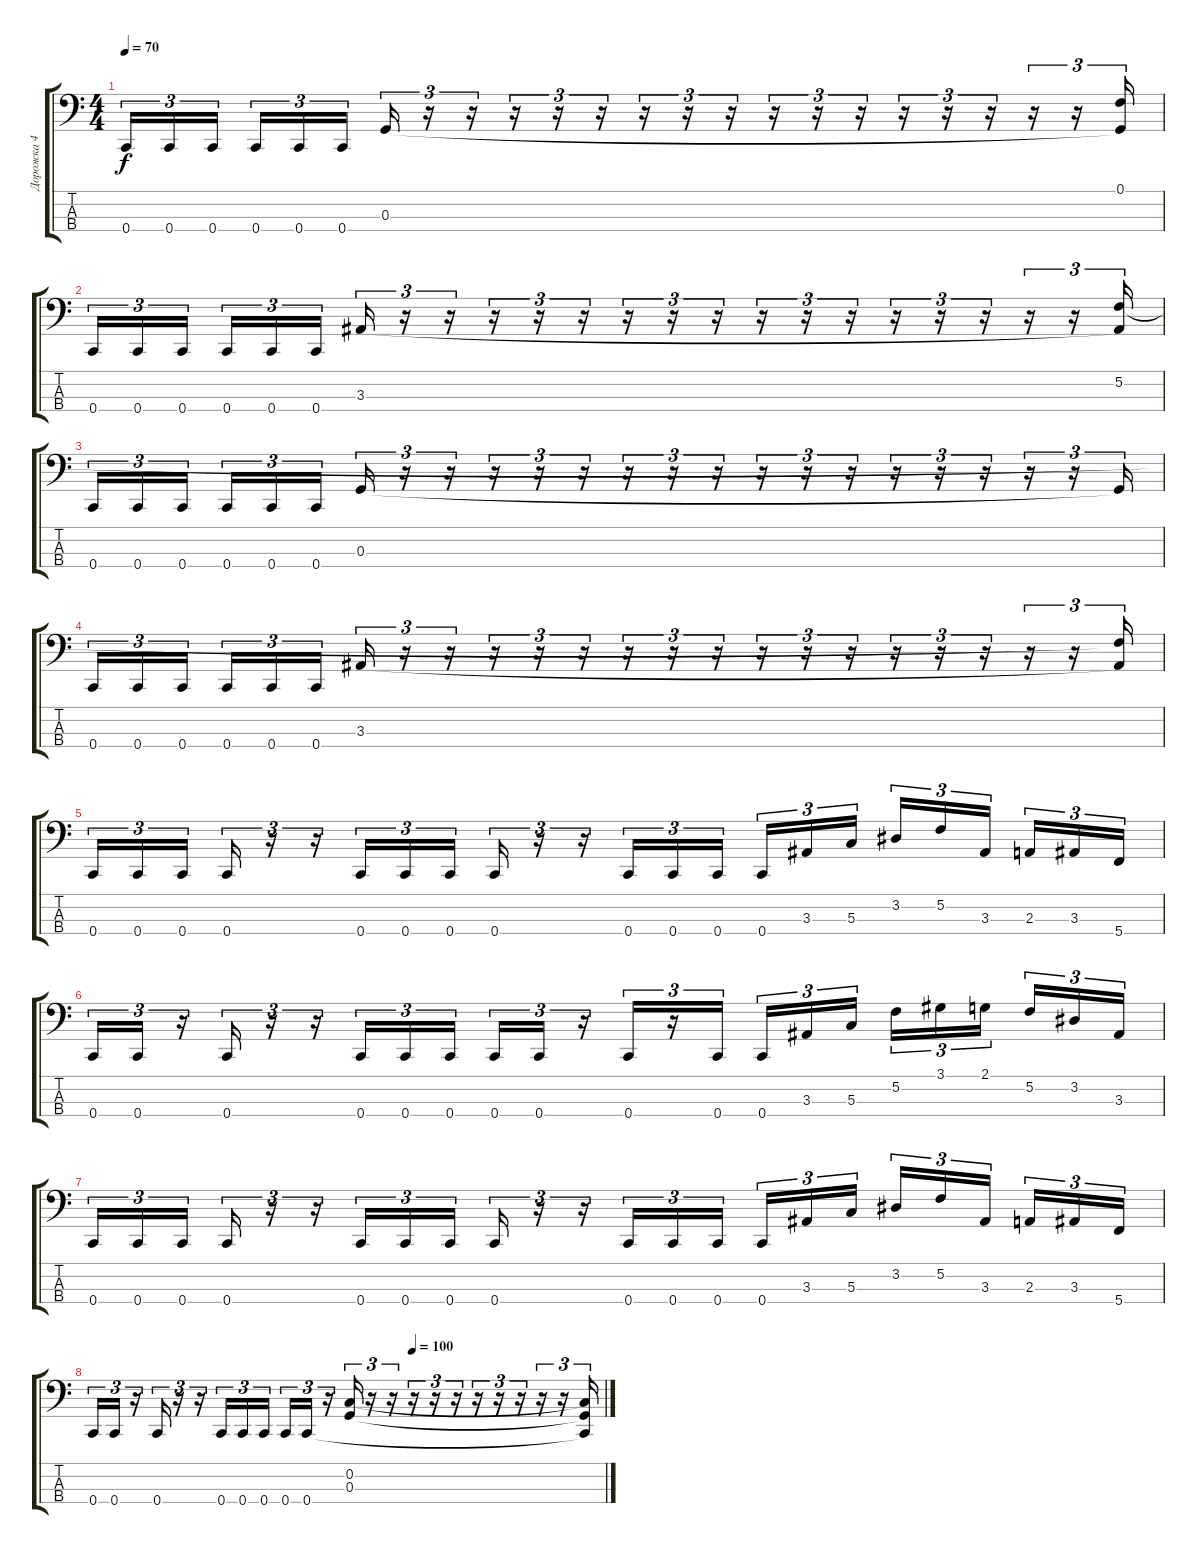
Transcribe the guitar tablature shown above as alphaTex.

\track ("Дорожка 4" "Дорожка 4") {instrument electricbassfinger}
\staff {score tabs}
\tuning (F2 C2 G1 C1) {hide}
\ts (4 4)
\tempo 70
\clef f4
\ks c
0.4.16{tu (3 2) dy f} 0.4.16{tu (3 2)} 0.4.16{tu (3 2) beam splitsecondary} 0.4.16{tu (3 2)} 0.4.16{tu (3 2)} 0.4.16{tu (3 2)} 0.3.16{tu (3 2)} r.16{tu (3 2)} r.16{tu (3 2)} r.16{tu (3 2)} r.16{tu (3 2)} r.16{tu (3 2)} r.16{tu (3 2)} r.16{tu (3 2)} r.16{tu (3 2)} r.16{tu (3 2)} r.16{tu (3 2)} r.16{tu (3 2)} r.16{tu (3 2)} r.16{tu (3 2)} r.16{tu (3 2)} r.16{tu (3 2)} r.16{tu (3 2)} (0.1 0.3{t}).16{tu (3 2)} |
0.4.16{tu (3 2)} 0.4.16{tu (3 2)} 0.4.16{tu (3 2) beam splitsecondary} 0.4.16{tu (3 2)} 0.4.16{tu (3 2)} 0.4.16{tu (3 2)} 3.3.16{tu (3 2)} r.16{tu (3 2)} r.16{tu (3 2)} r.16{tu (3 2)} r.16{tu (3 2)} r.16{tu (3 2)} r.16{tu (3 2)} r.16{tu (3 2)} r.16{tu (3 2)} r.16{tu (3 2)} r.16{tu (3 2)} r.16{tu (3 2)} r.16{tu (3 2)} r.16{tu (3 2)} r.16{tu (3 2)} r.16{tu (3 2)} r.16{tu (3 2)} (5.2{t} 3.3{t}).16{tu (3 2)} |
0.4.16{tu (3 2)} 0.4.16{tu (3 2)} 0.4.16{tu (3 2) beam splitsecondary} 0.4.16{tu (3 2)} 0.4.16{tu (3 2)} 0.4.16{tu (3 2)} 0.3.16{tu (3 2)} r.16{tu (3 2)} r.16{tu (3 2)} r.16{tu (3 2)} r.16{tu (3 2)} r.16{tu (3 2)} r.16{tu (3 2)} r.16{tu (3 2)} r.16{tu (3 2)} r.16{tu (3 2)} r.16{tu (3 2)} r.16{tu (3 2)} r.16{tu (3 2)} r.16{tu (3 2)} r.16{tu (3 2)} r.16{tu (3 2)} r.16{tu (3 2)} 0.3{t}.16{tu (3 2)} |
0.4.16{tu (3 2)} 0.4.16{tu (3 2)} 0.4.16{tu (3 2) beam splitsecondary} 0.4.16{tu (3 2)} 0.4.16{tu (3 2)} 0.4.16{tu (3 2)} 3.3.16{tu (3 2)} r.16{tu (3 2)} r.16{tu (3 2)} r.16{tu (3 2)} r.16{tu (3 2)} r.16{tu (3 2)} r.16{tu (3 2)} r.16{tu (3 2)} r.16{tu (3 2)} r.16{tu (3 2)} r.16{tu (3 2)} r.16{tu (3 2)} r.16{tu (3 2)} r.16{tu (3 2)} r.16{tu (3 2)} r.16{tu (3 2)} r.16{tu (3 2)} (5.2{t} 3.3{t}).16{tu (3 2)} |
0.4.16{tu (3 2)} 0.4.16{tu (3 2)} 0.4.16{tu (3 2) beam splitsecondary} 0.4.16{tu (3 2)} r.16{tu (3 2)} r.16{tu (3 2)} 0.4.16{tu (3 2)} 0.4.16{tu (3 2)} 0.4.16{tu (3 2) beam splitsecondary} 0.4.16{tu (3 2)} r.16{tu (3 2)} r.16{tu (3 2)} 0.4.16{tu (3 2)} 0.4.16{tu (3 2)} 0.4.16{tu (3 2) beam splitsecondary} 0.4.16{tu (3 2)} 3.3.16{tu (3 2)} 5.3.16{tu (3 2)} 3.2.16{tu (3 2)} 5.2.16{tu (3 2)} 3.3.16{tu (3 2) beam splitsecondary} 2.3.16{tu (3 2)} 3.3.16{tu (3 2)} 5.4.16{tu (3 2)} |
0.4.16{tu (3 2)} 0.4.16{tu (3 2)} r.16{tu (3 2)} 0.4.16{tu (3 2)} r.16{tu (3 2)} r.16{tu (3 2)} 0.4.16{tu (3 2)} 0.4.16{tu (3 2)} 0.4.16{tu (3 2) beam splitsecondary} 0.4.16{tu (3 2)} 0.4.16{tu (3 2)} r.16{tu (3 2)} 0.4.16{tu (3 2)} r.16{tu (3 2)} 0.4.16{tu (3 2) beam splitsecondary} 0.4.16{tu (3 2)} 3.3.16{tu (3 2)} 5.3.16{tu (3 2)} 5.2.16{tu (3 2)} 3.1.16{tu (3 2)} 2.1.16{tu (3 2) beam splitsecondary} 5.2.16{tu (3 2)} 3.2.16{tu (3 2)} 3.3.16{tu (3 2)} |
0.4.16{tu (3 2)} 0.4.16{tu (3 2)} 0.4.16{tu (3 2) beam splitsecondary} 0.4.16{tu (3 2)} r.16{tu (3 2)} r.16{tu (3 2)} 0.4.16{tu (3 2)} 0.4.16{tu (3 2)} 0.4.16{tu (3 2) beam splitsecondary} 0.4.16{tu (3 2)} r.16{tu (3 2)} r.16{tu (3 2)} 0.4.16{tu (3 2)} 0.4.16{tu (3 2)} 0.4.16{tu (3 2) beam splitsecondary} 0.4.16{tu (3 2)} 3.3.16{tu (3 2)} 5.3.16{tu (3 2)} 3.2.16{tu (3 2)} 5.2.16{tu (3 2)} 3.3.16{tu (3 2) beam splitsecondary} 2.3.16{tu (3 2)} 3.3.16{tu (3 2)} 5.4.16{tu (3 2)} |
\tempo (100 0.625)
0.4.16{tu (3 2)} 0.4.16{tu (3 2)} r.16{tu (3 2)} 0.4.16{tu (3 2)} r.16{tu (3 2)} r.16{tu (3 2)} 0.4.16{tu (3 2)} 0.4.16{tu (3 2)} 0.4.16{tu (3 2) beam splitsecondary} 0.4.16{tu (3 2)} 0.4.16{tu (3 2)} r.16{tu (3 2)} (0.2 0.3).16{tu (3 2)} r.16{tu (3 2)} r.16{tu (3 2)} r.16{tu (3 2)} r.16{tu (3 2)} r.16{tu (3 2)} r.16{tu (3 2)} r.16{tu (3 2)} r.16{tu (3 2)} r.16{tu (3 2)} r.16{tu (3 2)} (0.2{t} 0.3{t} 0.4{t}).16{tu (3 2)}
